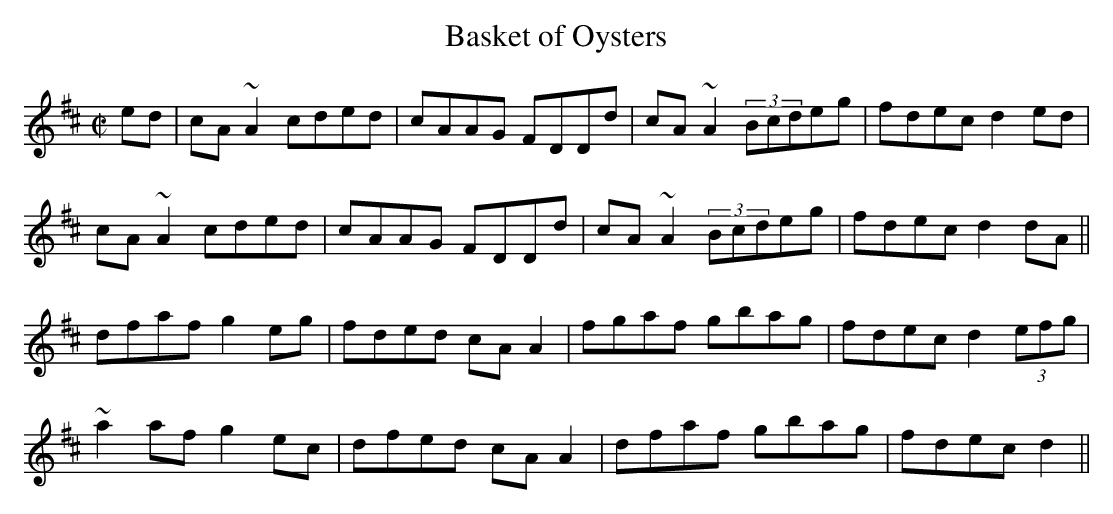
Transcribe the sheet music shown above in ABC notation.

X:1
T:Basket of Oysters
M:C|
L:1/8
K:D
ed|cA~A2 cded|cAAG FDDd|cA~A2 (3Bcdeg|fdec d2ed|
cA~A2 cded|cAAG FDDd|cA~A2 (3Bcdeg|fdec d2dA||
dfaf g2eg|fded cAA2|fgaf gbag|fdec d2(3efg|
~a2af g2ec|dfed cAA2|dfaf gbag |fdec d2||
